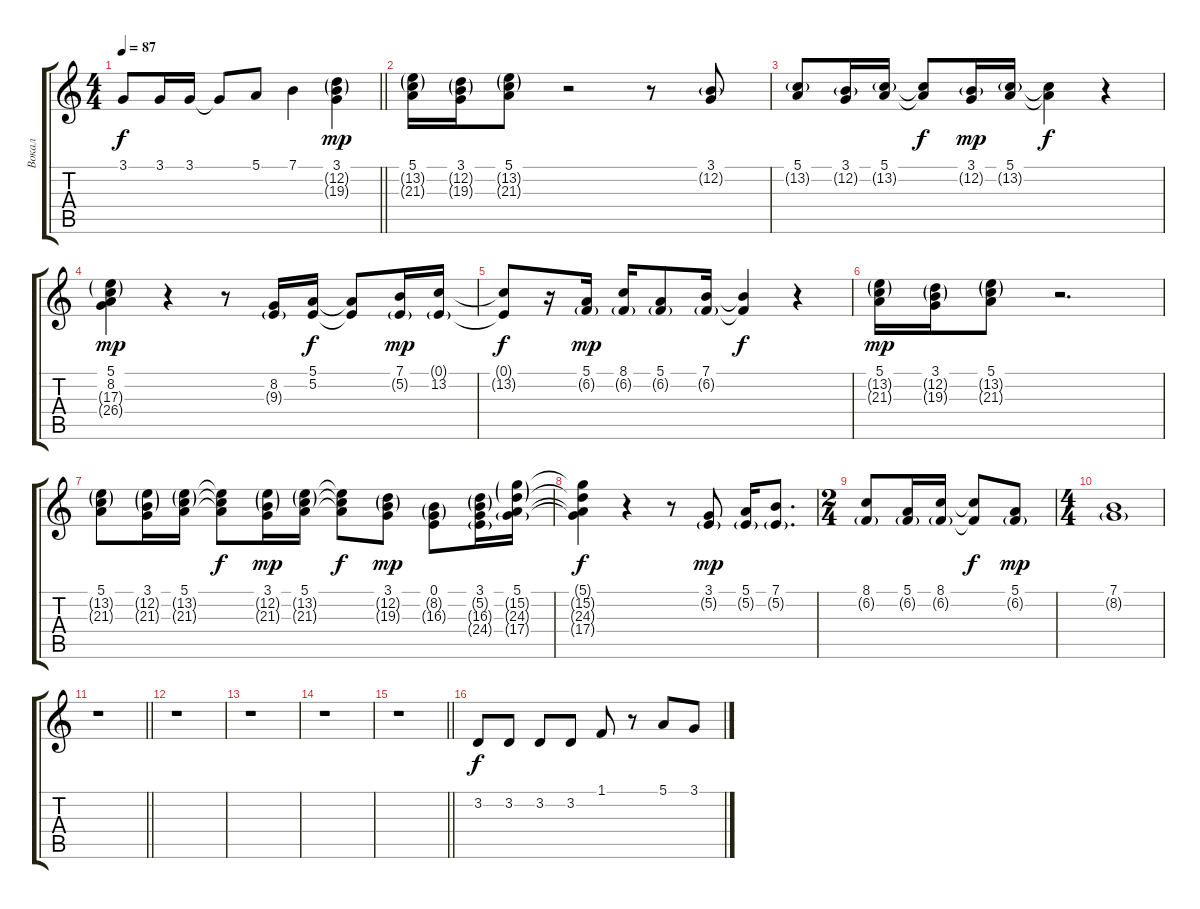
\track ("Вокал" "Вокал") {instrument sopranosax}
\staff {score tabs}
\tuning (E4 B3 G3 D3 A2 E2) {hide}
\ts (4 4)
\tempo 87
\clef g2
\barLineRight lightlight
\ks c
3.1.8{dy f} 3.1.16 3.1.16 3.1{t}.8 5.1.8 7.1.4 (3.1 12.2{g} 19.3{g}).4{dy mp} |
(5.1 13.2{g} 21.3{g}).16 (3.1 12.2{g} 19.3{g}).16 (5.1 13.2{g} 21.3{g}).8 r.2 r.8 (3.1 12.2{g}).8 |
(5.1 13.2{g}).8 (3.1 12.2{g}).16 (5.1 13.2{g}).16 (5.1{t} 13.2{t}).8{dy f} (3.1 12.2{g}).16{dy mp} (5.1 13.2{g}).16 (5.1{t} 13.2{t}).4{dy f} r.4 |
(5.1 8.2 17.3{g} 26.4{g}).4{dy mp} r.4 r.8 (8.2 9.3{g}).16 (5.1 5.2).16{dy f} (5.1{t} 5.2{t}).8 (7.1 5.2{g}).16{dy mp} (0.1{g} 13.2).16 |
(0.1{t} 13.2{t}).8{dy f} r.16 (5.1 6.2{g}).16{dy mp} (8.1 6.2{g}).16 (5.1 6.2{g}).8 (7.1 6.2{g}).16 (7.1{t} 6.2{t}).4{dy f} r.4 |
(5.1 13.2{g} 21.3{g}).16{dy mp} (3.1 12.2{g} 19.3{g}).16 (5.1 13.2{g} 21.3{g}).8 r.2{d} |
(5.1 13.2{g} 21.3{g}).8 (3.1 12.2{g} 21.3{g}).16 (5.1 13.2{g} 21.3{g}).16 (5.1{t} 13.2{t} 21.3{t}).8{dy f} (3.1 12.2{g} 21.3{g}).16{dy mp} (5.1 13.2{g} 21.3{g}).16 (5.1{t} 13.2{t} 21.3{t}).8{dy f} (3.1 12.2{g} 19.3{g}).8{dy mp} (0.1 8.2{g} 16.3{g}).8 (3.1 5.2{g} 16.3{g} 24.4{g}).16 (5.1 15.2{g} 24.3{g} 17.4{g}).16 |
(5.1{t} 15.2{t} 24.3{t} 17.4{t}).4{dy f} r.4 r.8 (3.1 5.2{g}).8{dy mp} (5.1 5.2{g}).16 (7.1 5.2{g}).8{d} |
\ts (2 4)
(8.1 6.2{g}).8 (5.1 6.2{g}).16 (8.1 6.2{g}).16 (8.1{t} 6.2{t}).8{dy f} (5.1 6.2{g}).8{dy mp} |
\ts (4 4)
(7.1 8.2{g}).1 |
\barLineRight lightlight
r.1 |
r.1 |
r.1 |
r.1 |
\barLineRight lightlight
r.1 |
3.2.8{dy f} 3.2.8 3.2.8 3.2.8 1.1.8 r.8 5.1.8 3.1.8
